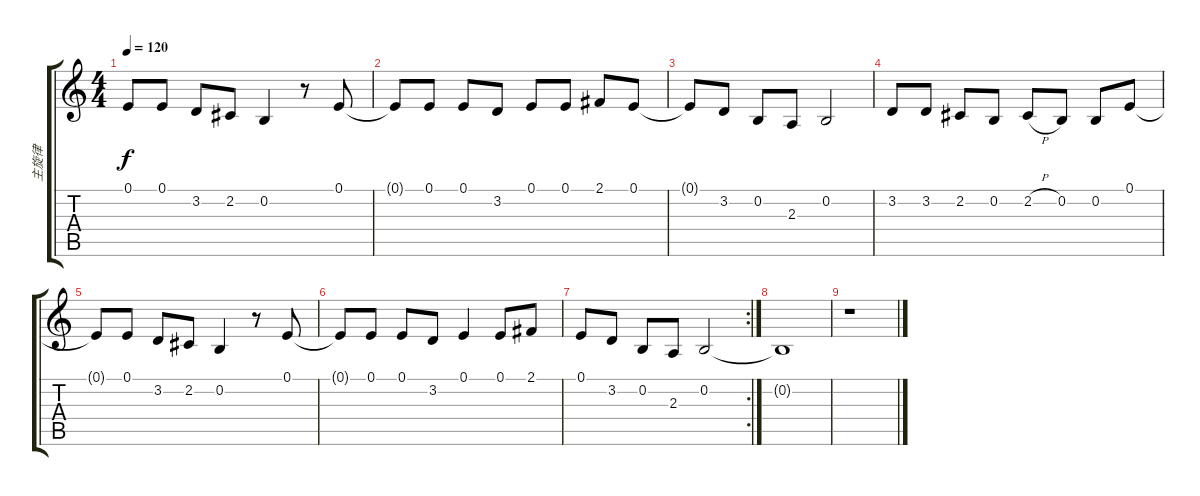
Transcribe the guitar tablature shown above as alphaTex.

\track ("主旋律" "主旋律") {instrument tenorsax}
\staff {score tabs}
\tuning (E4 B3 G3 D3 A2 E2) {hide}
\ts (4 4)
\tempo 120
\clef g2
\ks c
0.1{t}.8{dy f} 0.1.8 3.2.8 2.2.8 0.2.4 r.8 0.1.8 |
0.1{t}.8 0.1.8 0.1.8 3.2.8 0.1.8 0.1.8 2.1.8 0.1.8 |
0.1{t}.8 3.2.8 0.2.8 2.3.8 0.2.2 |
3.2.8 3.2.8 2.2.8 0.2.8 2.2{h}.8 0.2.8 0.2.8 0.1.8 |
0.1{t}.8 0.1.8 3.2.8 2.2.8 0.2.4 r.8 0.1.8 |
0.1{t}.8 0.1.8 0.1.8 3.2.8 0.1.4 0.1.8 2.1.8 |
\rc 2
0.1.8 3.2.8 0.2.8 2.3.8 0.2.2 |
0.2{t}.1 |
r.1
